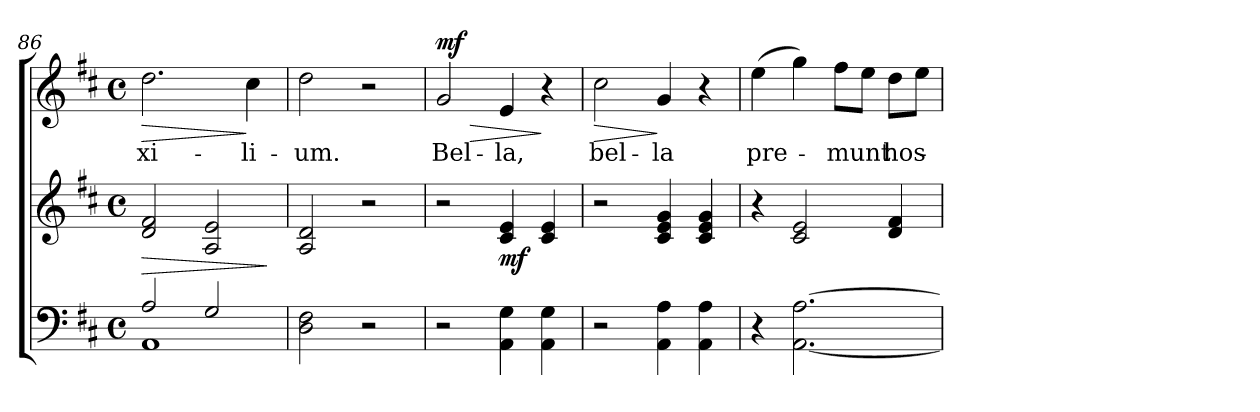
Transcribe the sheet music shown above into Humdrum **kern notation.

**kern	**kern	**dynam	**kern	**text	**dynam
*part2	*part2	*part2	*part1	*part1	*part1
*staff3	*staff2	*staff2/3	*staff1	*staff1	*staff1
*clefF4	*clefG2	*	*clefG2	*	*
*	*	*	*ITrd7c12	*	*
*k[f#c#]	*k[f#c#]	*	*k[f#c#]	*	*
*D:	*D:	*	*D:	*	*
*M4/4	*M4/4	*	*M4/4	*	*
*met(c)	*met(c)	*	*met(c)	*	*
=86	=86	=86	=86	=86	=86
*^	*	*	*	*	*
!	!	!	!LO:HP:b	!	!LO:LY:b	!LO:HP:b
2A/	1AA	2d/ 2f#/	>	2.d\	-xi-	>
2G/	.	2A/ 2e/	.	.	.	.
!	!	!	!	!	!LO:LY:b	!
.	.	.	.	4c#\	-li-	]
*v	*v	*	*	*	*	*
.	.	]	.	.	.
=87	=87	=87	=87	=87	=87
!	!	!	!	!LO:LY:b	!
2D\ 2F#\	2A/ 2d/	.	2d\	-um.	.
2r	2r	.	2r	.	.
=88	=88	=88	=88	=88	=88
!	!	!	!	!LO:LY:b	!LO:HP:b
!	!	!	!	!	!LO:DY:n=1:a
2r	2r	.	2G/	Bel-	> mf
!	!	!LO:DY:b	!	!LO:LY:b	!
4AA\ 4G\	4c#/ 4e/	mf	4E/	-la,	.
4AA\ 4G\	4c#/ 4e/	.	4r	.	]
=89	=89	=89	=89	=89	=89
!	!	!	!	!LO:LY:b	!LO:HP:b
2r	2r	.	2c#\	bel-	>
!	!	!	!	!LO:LY:b	!
4AA\ 4A\	4c#/ 4e/ 4g/	.	4G/	-la	]
4AA\ 4A\	4c#/ 4e/ 4g/	.	4r	.	.
!!LO:LB:g=z
=90	=90	=90	=90	=90	=90
!	!	!	!	!LO:LY:b	!
4r	4r	.	(>4e\	pre-	.
[2.AA\ [2.A\	2c#/ 2e/	.	4g\)	.	.
!	!	!	!	!LO:LY:b	!
.	.	.	8f#\L	-munt	.
.	.	.	8e\J	.	.
!	!	!	!	!LO:LY:b	!
.	4d/ 4f#/	.	8d\L	hos-	.
.	.	.	8e\J	.	.
=	=	=	=	=	=
*-	*-	*-	*-	*-	*-
